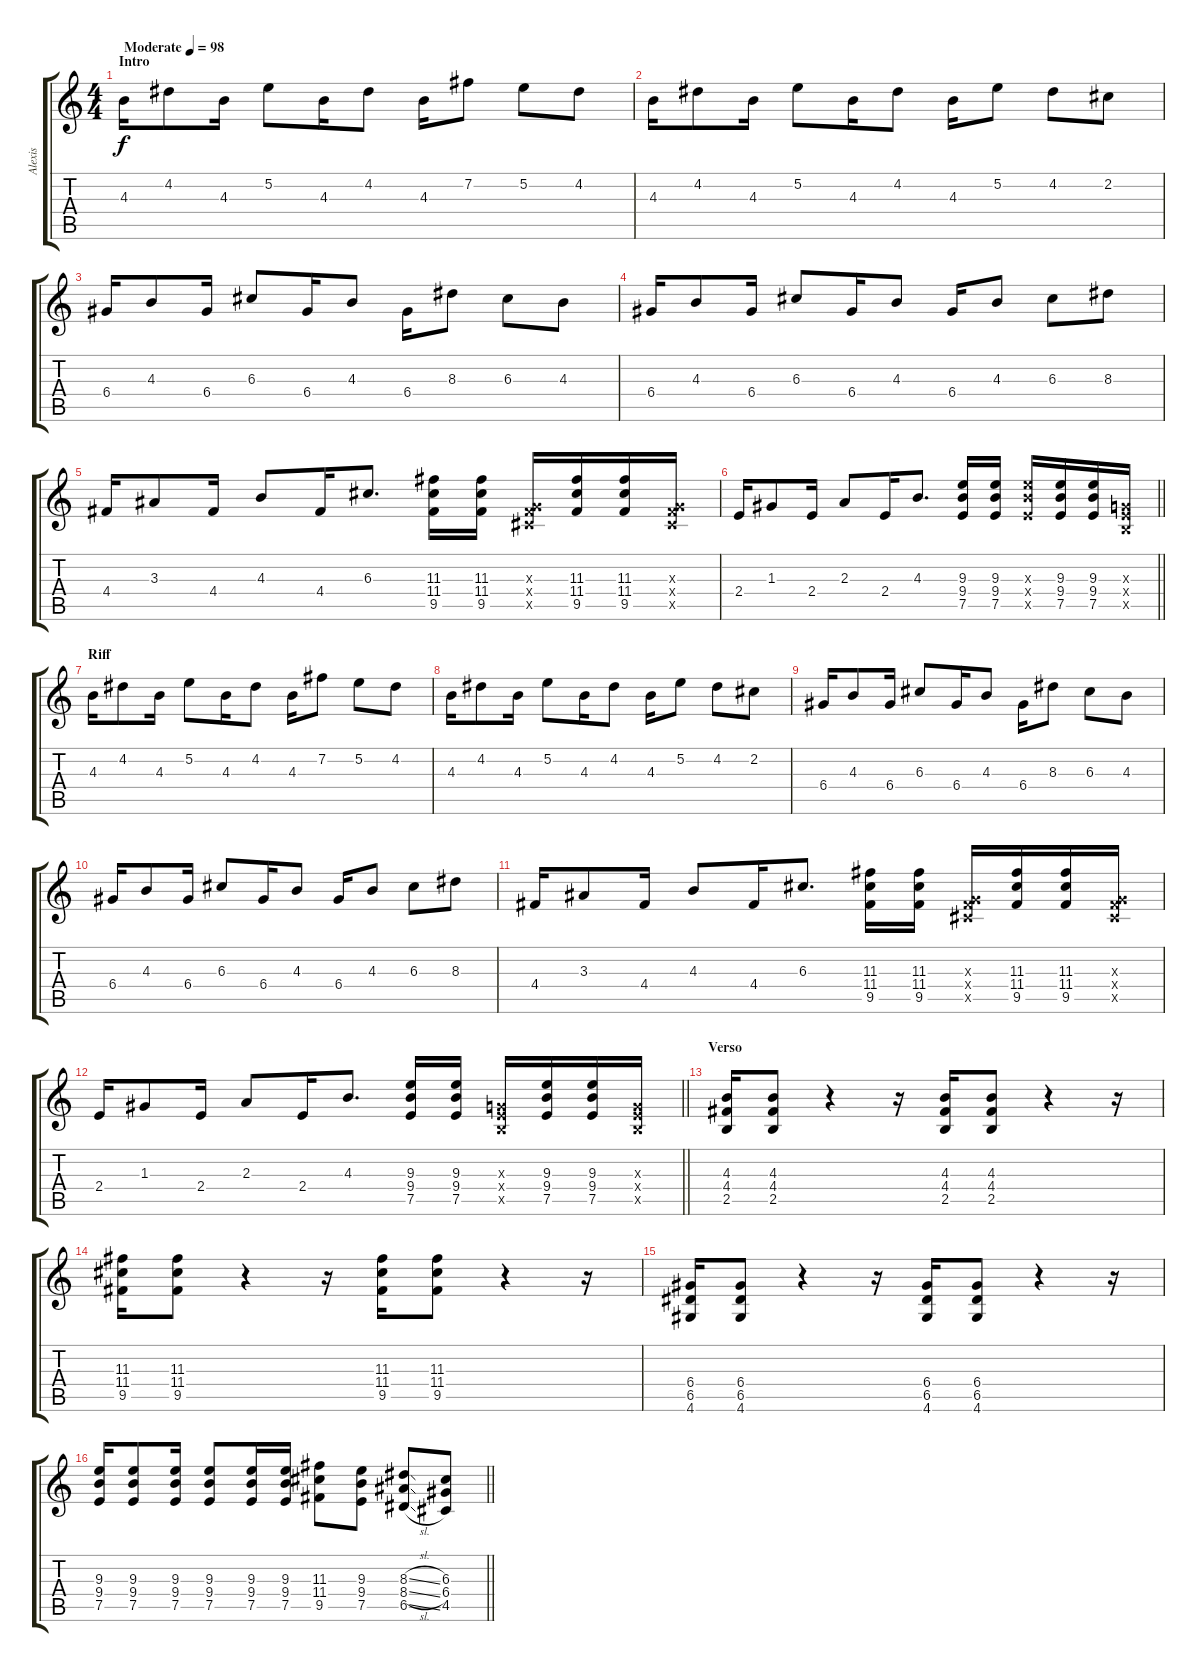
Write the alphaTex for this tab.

\track ("Alexis" "Alexis") {instrument overdrivenguitar}
\staff {score tabs}
\tuning (E4 B3 G3 D3 A2 E2) {hide}
\ts (4 4)
\section ("" "Intro")
\tempo (98 "Moderate")
\clef g2
\ks c
4.3.16{dy f instrument overdrivenguitar} 4.2.8 4.3.16 5.2.8 4.3.16 4.2.8 4.3.16 7.2.8 5.2.8 4.2.8 |
4.3.16 4.2.8 4.3.16 5.2.8 4.3.16 4.2.8 4.3.16 5.2.8 4.2.8 2.2.8 |
6.4.16 4.3.8 6.4.16 6.3.8 6.4.16 4.3.8 6.4.16 8.3.8 6.3.8 4.3.8 |
6.4.16 4.3.8 6.4.16 6.3.8 6.4.16 4.3.8 6.4.16 4.3.8 6.3.8 8.3.8 |
4.4.16 3.3.8 4.4.16 4.3.8 4.4.16 6.3.8{d} (11.3 11.4 9.5).16 (11.3 11.4 9.5).16 (0.3{x} 4.4{x} 4.5{x}).16 (11.3 11.4 9.5).16 (11.3 11.4 9.5).16 (0.3{x} 4.4{x} 4.5{x}).16 |
\barLineRight lightlight
2.4.16 1.3.8 2.4.16 2.3.8 2.4.16 4.3.8{d} (9.3 9.4 7.5).16 (9.3 9.4 7.5).16 (9.3{x} 9.4{x} 7.5{x}).16 (9.3 9.4 7.5).16 (9.3 9.4 7.5).16 (0.3{x} 2.4{x} 2.5{x}).16 |
\section ("" "Riff")
4.3.16{instrument distortionguitar} 4.2.8 4.3.16 5.2.8 4.3.16 4.2.8 4.3.16 7.2.8 5.2.8 4.2.8 |
4.3.16 4.2.8 4.3.16 5.2.8 4.3.16 4.2.8 4.3.16 5.2.8 4.2.8 2.2.8 |
6.4.16 4.3.8 6.4.16 6.3.8 6.4.16 4.3.8 6.4.16 8.3.8 6.3.8 4.3.8 |
6.4.16 4.3.8 6.4.16 6.3.8 6.4.16 4.3.8 6.4.16 4.3.8 6.3.8 8.3.8 |
4.4.16 3.3.8 4.4.16 4.3.8 4.4.16 6.3.8{d} (11.3 11.4 9.5).16 (11.3 11.4 9.5).16 (0.3{x} 4.4{x} 4.5{x}).16 (11.3 11.4 9.5).16 (11.3 11.4 9.5).16 (0.3{x} 4.4{x} 4.5{x}).16 |
\barLineRight lightlight
2.4.16 1.3.8 2.4.16 2.3.8 2.4.16 4.3.8{d} (9.3 9.4 7.5).16 (9.3 9.4 7.5).16 (0.3{x} 2.4{x} 2.5{x}).16 (9.3 9.4 7.5).16 (9.3 9.4 7.5).16 (0.3{x} 2.4{x} 2.5{x}).16 |
\section ("" "Verso")
(4.3 4.4 2.5).16 (4.3 4.4 2.5).8 r.4 r.16 (4.3 4.4 2.5).16 (4.3 4.4 2.5).8 r.4 r.16 |
(11.3 11.4 9.5).16 (11.3 11.4 9.5).8 r.4 r.16 (11.3 11.4 9.5).16 (11.3 11.4 9.5).8 r.4 r.16 |
(6.4 6.5 4.6).16 (6.4 6.5 4.6).8 r.4 r.16 (6.4 6.5 4.6).16 (6.4 6.5 4.6).8 r.4 r.16 |
\barLineRight lightlight
(9.3 9.4 7.5).16 (9.3 9.4 7.5).8 (9.3 9.4 7.5).16 (9.3 9.4 7.5).8 (9.3 9.4 7.5).16 (9.3 9.4 7.5).16 (11.3 11.4 9.5).8 (9.3 9.4 7.5).8 (8.3{sl} 8.4{sl} 6.5{sl}).8 (6.3 6.4 4.5).8
